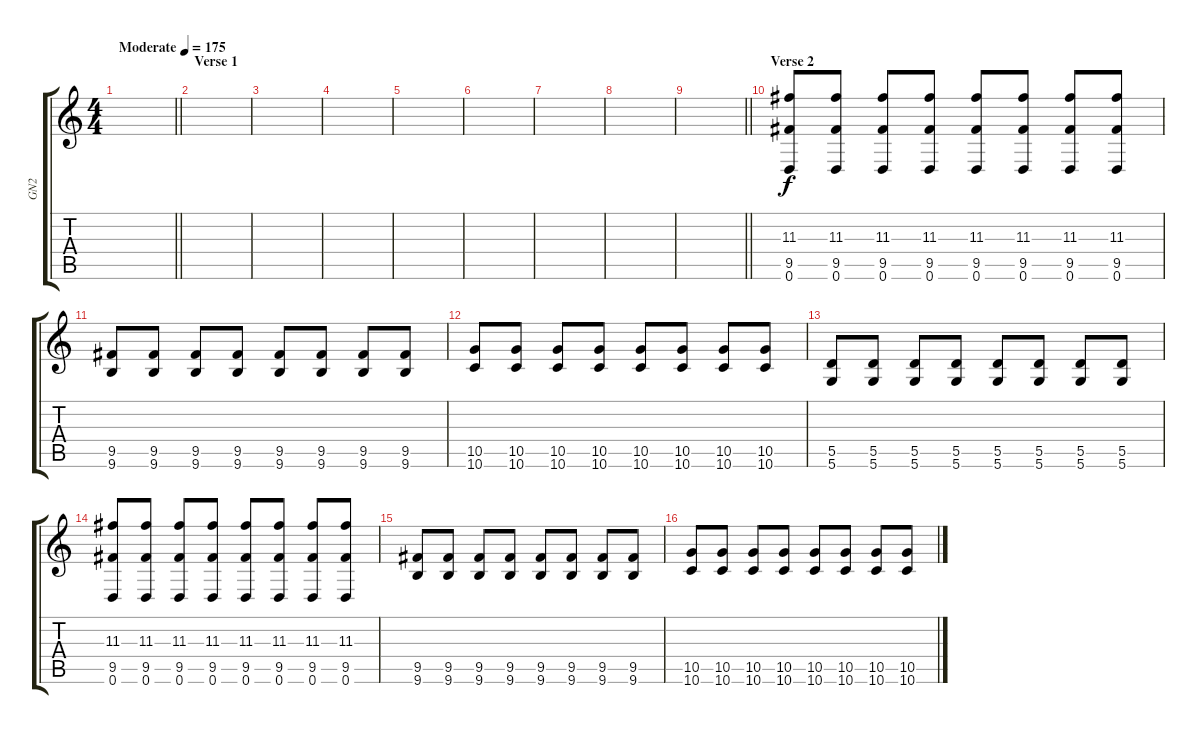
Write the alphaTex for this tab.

\track ("GN2" "GN2") {instrument distortionguitar}
\staff {score tabs}
\tuning (E4 B3 G3 D3 A2 D2) {hide}
\ts (4 4)
\tempo (175 "Moderate")
\clef g2
\barLineRight lightlight
\ks c
|
\section ("" "Verse 1")
|
|
|
|
|
|
|
\barLineRight lightlight
|
\section ("" "Verse 2")
(11.3 9.5 0.6).8 (11.3 9.5 0.6).8 (11.3 9.5 0.6).8 (11.3 9.5 0.6).8 (11.3 9.5 0.6).8 (11.3 9.5 0.6).8 (11.3 9.5 0.6).8 (11.3 9.5 0.6).8 |
(9.5 9.6).8 (9.5 9.6).8 (9.5 9.6).8 (9.5 9.6).8 (9.5 9.6).8 (9.5 9.6).8 (9.5 9.6).8 (9.5 9.6).8 |
(10.5 10.6).8 (10.5 10.6).8 (10.5 10.6).8 (10.5 10.6).8 (10.5 10.6).8 (10.5 10.6).8 (10.5 10.6).8 (10.5 10.6).8 |
(5.5 5.6).8 (5.5 5.6).8 (5.5 5.6).8 (5.5 5.6).8 (5.5 5.6).8 (5.5 5.6).8 (5.5 5.6).8 (5.5 5.6).8 |
(11.3 9.5 0.6).8 (11.3 9.5 0.6).8 (11.3 9.5 0.6).8 (11.3 9.5 0.6).8 (11.3 9.5 0.6).8 (11.3 9.5 0.6).8 (11.3 9.5 0.6).8 (11.3 9.5 0.6).8 |
(9.5 9.6).8 (9.5 9.6).8 (9.5 9.6).8 (9.5 9.6).8 (9.5 9.6).8 (9.5 9.6).8 (9.5 9.6).8 (9.5 9.6).8 |
(10.5 10.6).8 (10.5 10.6).8 (10.5 10.6).8 (10.5 10.6).8 (10.5 10.6).8 (10.5 10.6).8 (10.5 10.6).8 (10.5 10.6).8
